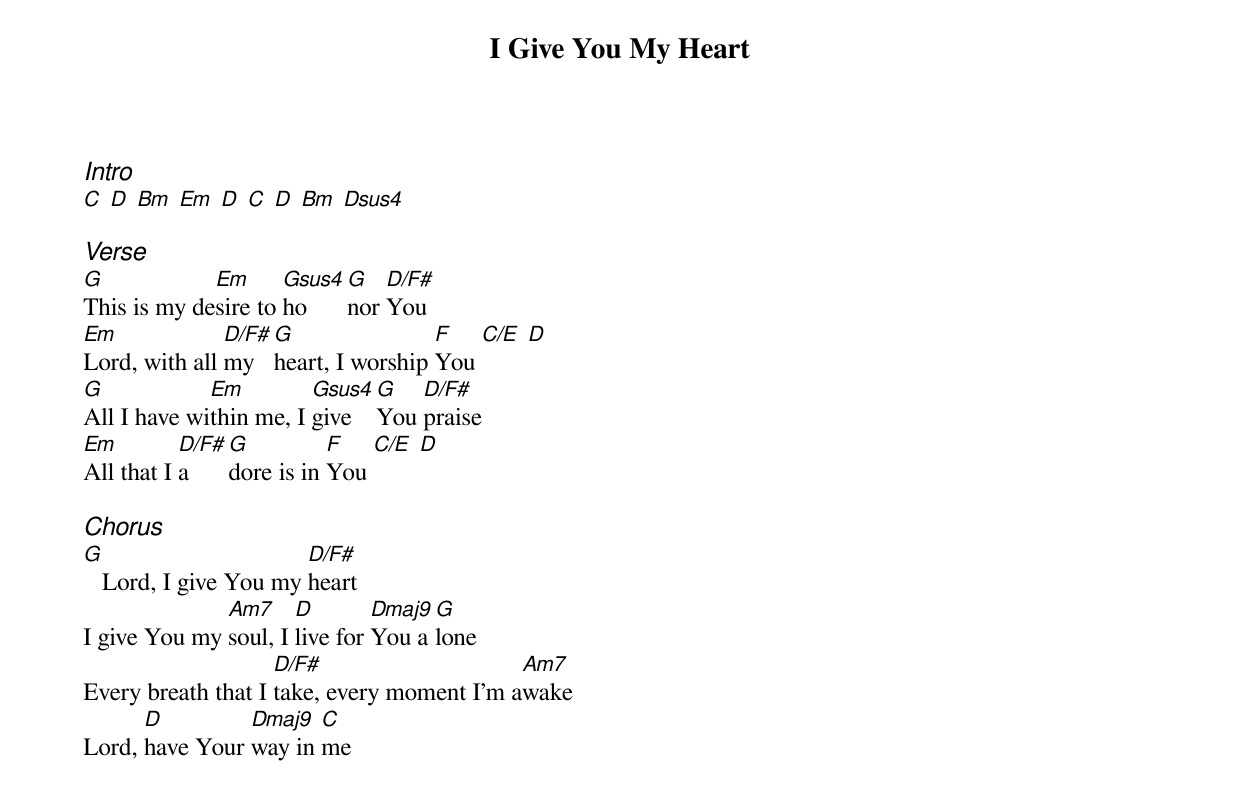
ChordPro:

{title: I Give You My Heart}
{ng}
{columns: 1}
{ci:Intro}
[C] [D] [Bm] [Em] [D] [C] [D] [Bm] [Dsus4]

{ci:Verse}
[G]This is my de[Em]sire to [Gsus4]ho[G]nor [D/F#]You
[Em]Lord, with all [D/F#]my [G]heart, I worship [F]You [C/E] [D]
[G]All I have wi[Em]thin me, I [Gsus4]give [G]You [D/F#]praise
[Em]All that I [D/F#]a[G]dore is in [F]You [C/E] [D]

{ci:Chorus}
[G]   Lord, I give You my [D/F#]heart
I give You my [Am7]soul, I [D]live for [Dmaj9]You a[G]lone
Every breath that I [D/F#]take, every moment I'm a[Am7]wake
Lord, [D]have Your [Dmaj9]way in [C]me
